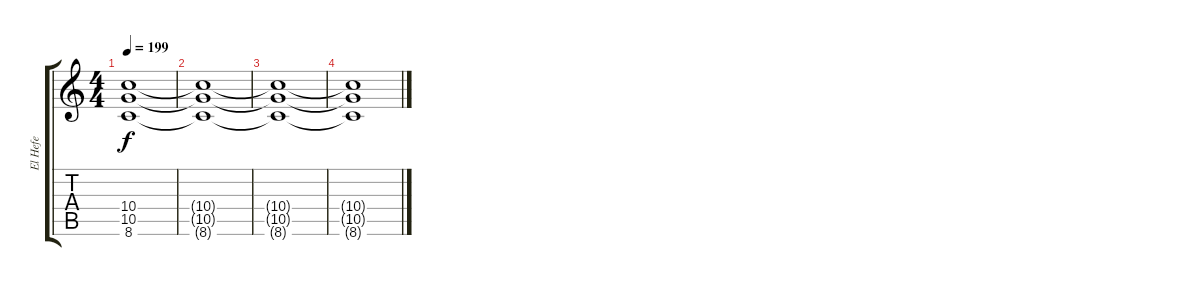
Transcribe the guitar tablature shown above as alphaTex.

\track ("El Hefe" "El Hefe") {instrument distortionguitar}
\staff {score tabs}
\tuning (E4 B3 G3 D3 A2 E2) {hide}
\ts (4 4)
\tempo 199
\clef g2
\ks c
(10.4{t} 10.5{t} 8.6{t}).1{dy f} |
(10.4{t} 10.5{t} 8.6{t}).1 |
(10.4{t} 10.5{t} 8.6{t}).1 |
(10.4{t} 10.5{t} 8.6{t}).1
